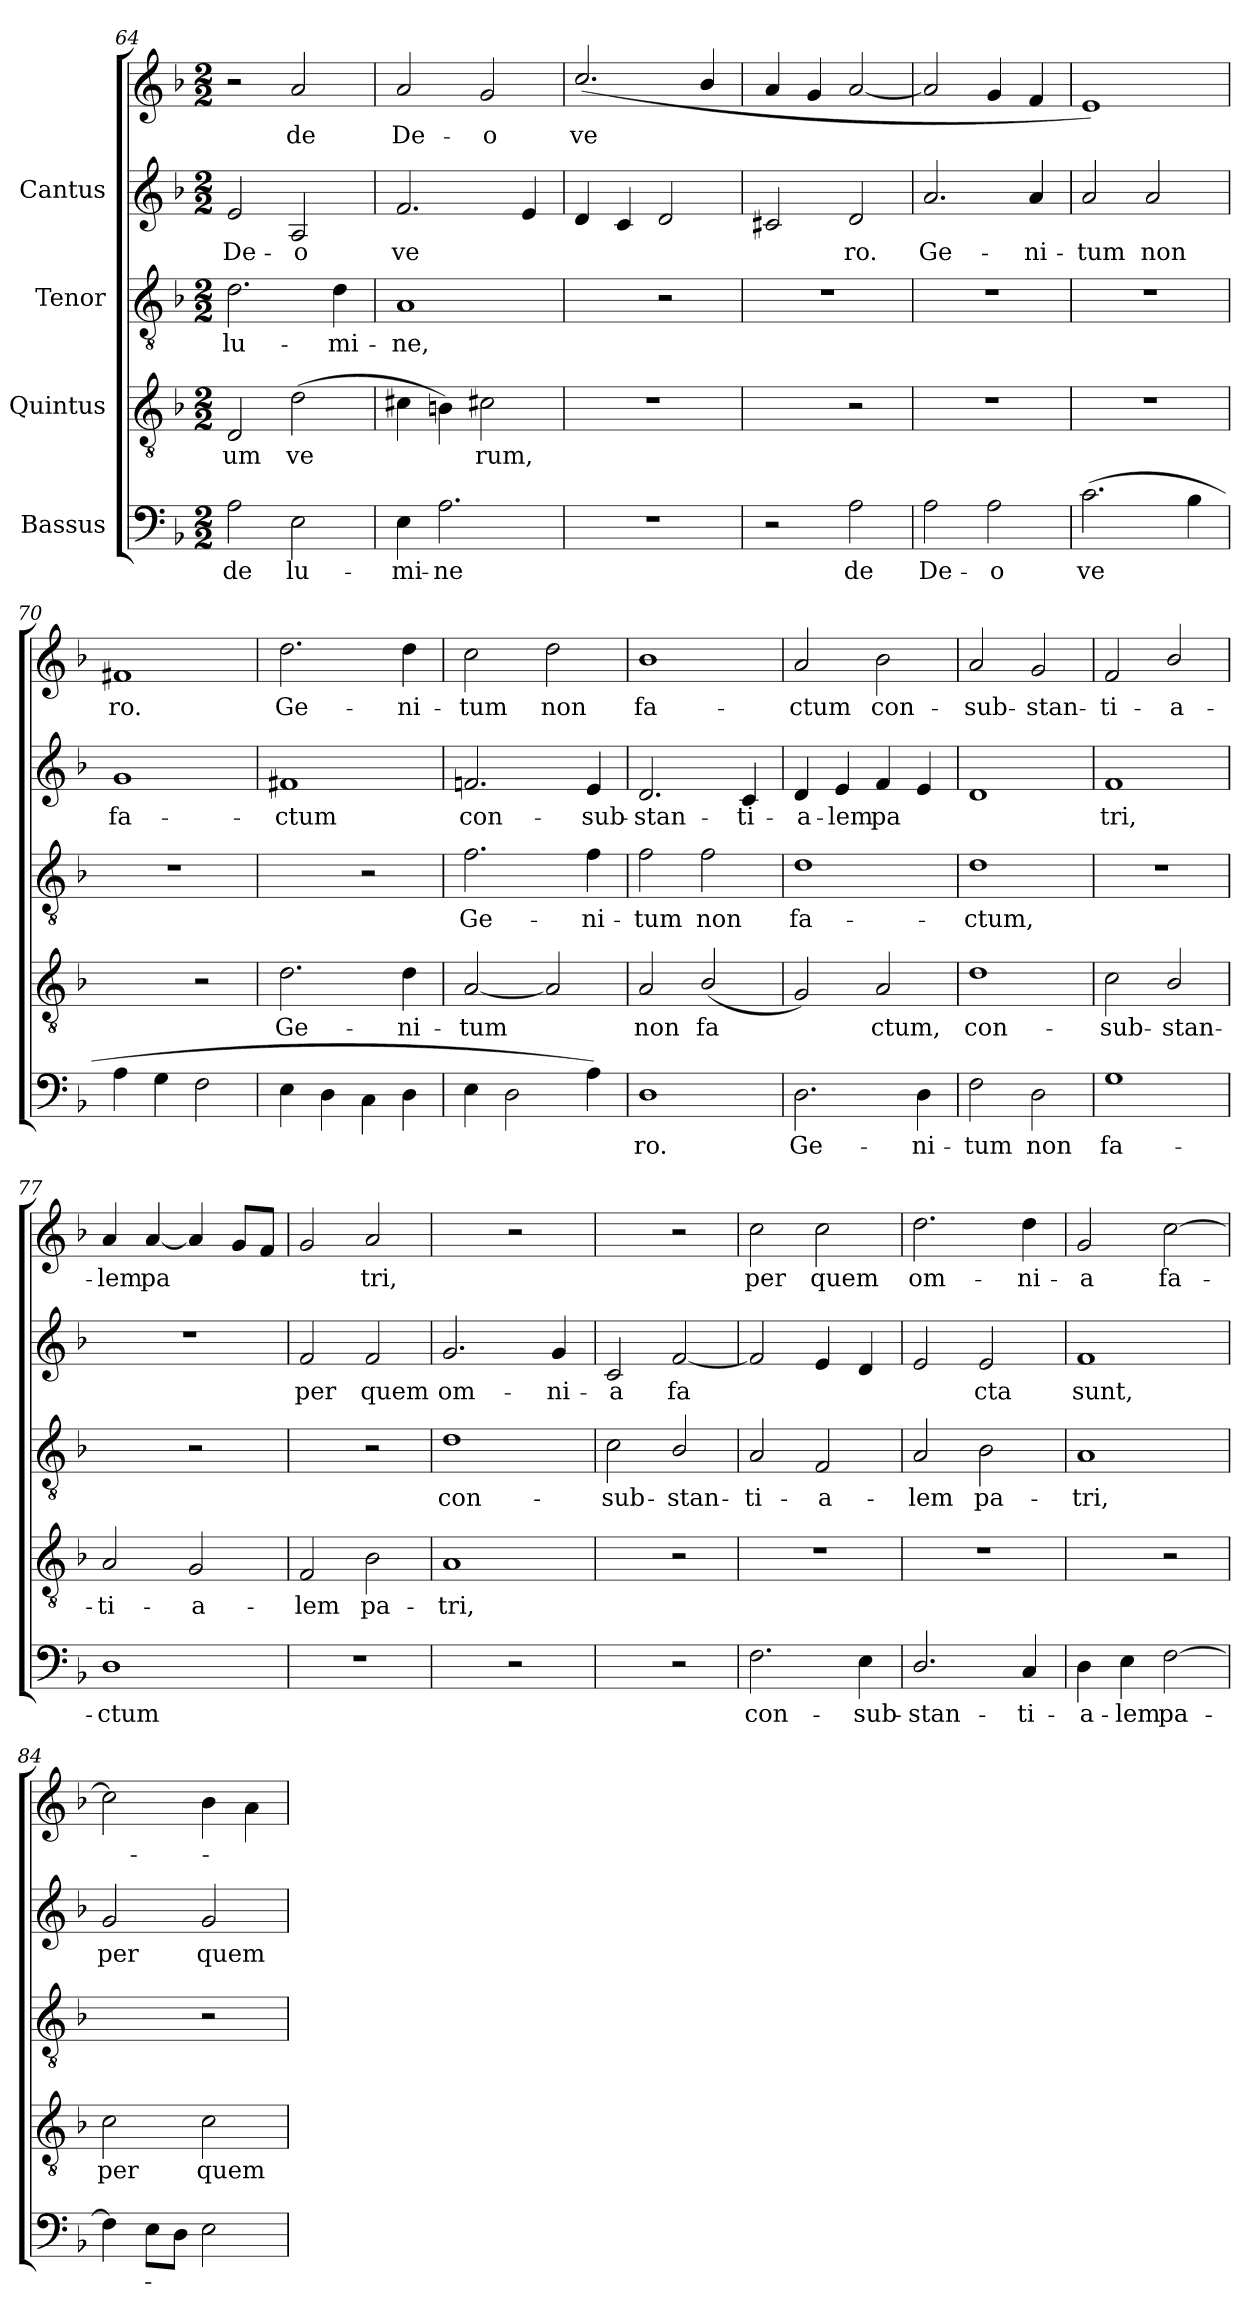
**kern	**text	**kern	**text	**kern	**text	**kern	**text	**kern	**text
*part4	*part4	*part3	*part3	*part2	*part2	*part1	*part1	*part1	*part1
*staff5	*staff5	*staff4	*staff4	*staff3	*staff3	*staff2	*staff2	*staff1	*staff1
*I"Bassus	*	*I"Quintus	*	*I"Tenor	*	*I"Cantus	*	*	*
!!LO:PB:g=z
*clefF4	*	*clefGv2	*	*clefGv2	*	*clefG2	*	*clefG2	*
*k[b-]	*	*k[b-]	*	*k[b-]	*	*k[b-]	*	*k[b-]	*
*F:	*	*F:	*	*F:	*	*F:	*	*F:	*
*M2/2	*	*M2/2	*	*M2/2	*	*M2/2	*	*M2/2	*
=64	=64	=64	=64	=64	=64	=64	=64	=64	=64
!	!LO:LY:b:cj	!	!LO:LY:b:cj	!	!LO:LY:b:cj	!	!LO:LY:b:cj	!	!
2A\	de	2D/	-um	2.d\	lu-	2e/	De-	2r	.
!	!LO:LY:b:cj	!	!LO:LY:b:cj	!	!	!	!LO:LY:b:cj	!	!LO:LY:b
2E\	lu-	(>2d\	ve-	.	.	2A/	-o	2a/	de
!	!	!	!	!	!LO:LY:b:cj	!	!	!	!
.	.	.	.	4d\	-mi-	.	.	.	.
!!LO:LB:g=z
=65	=65	=65	=65	=65	=65	=65	=65	=65	=65
!	!LO:LY:b:cj	!	!LO:LY:b:cj	!	!LO:LY:b:cj	!	!LO:LY:b:cj	!	!LO:LY:b
4E\	-mi-	4c#X\	-	1A	-ne,	2.f/	ve-	2a/	De-
!	!LO:LY:b:cj	!	!LO:LY:b:cj	!	!	!	!	!	!
2.A\	-ne	4Bn\)	.	.	.	.	.	.	.
!	!	!	!LO:LY:b:cj	!	!	!	!	!	!LO:LY:b
.	.	2c#X\	rum,	.	.	.	.	2g/	-o
!	!	!	!	!	!	!	!LO:LY:b:cj	!	!
.	.	.	.	.	.	4e/	--	.	.
!!LO:LB:g=z
=66	=66	=66	=66	=66	=66	=66	=66	=66	=66
!	!	!	!	!	!	!	!	!	!LO:LY:b
1r	.	1r	.	2ryy	.	4d/	.	(<2.cc/	-ve-
.	.	.	.	.	.	4c/	.	.	.
.	.	.	.	2r	.	2d/	.	.	.
!	!	!	!	!	!	!	!	!	!LO:LY:b
.	.	.	.	.	.	.	.	4b-/	--
!!LO:LB:g=z
=67	=67	=67	=67	=67	=67	=67	=67	=67	=67
!	!	!	!	!	!	!	!LO:LY:b:cj	!	!
2r	.	2ryy	.	1r	.	2c#X/	-	4a/	.
.	.	.	.	.	.	.	.	4g/	.
!	!LO:LY:b:cj	!	!	!	!	!	!LO:LY:b:cj	!	!
2A\	de	2r	.	.	.	2d/	ro.	[<2a/	.
!!LO:PB:g=z
=68	=68	=68	=68	=68	=68	=68	=68	=68	=68
!	!LO:LY:b:cj	!	!	!	!	!	!LO:LY:b:cj	!	!
2A\	De-	1r	.	1r	.	2.a/	Ge-	2a/]	.
!	!LO:LY:b:cj	!	!	!	!	!	!	!	!
2A\	-o	.	.	.	.	.	.	4g/	.
!	!	!	!	!	!	!	!LO:LY:b:cj	!	!
.	.	.	.	.	.	4a/	-ni-	4f/	.
!!LO:LB:g=z
=69	=69	=69	=69	=69	=69	=69	=69	=69	=69
!	!LO:LY:b:cj	!	!	!	!	!	!LO:LY:b:cj	!	!
(>2.c\	ve-	1r	.	1r	.	2a/	-tum	1e)	.
!	!	!	!	!	!	!	!LO:LY:b:cj	!	!
.	.	.	.	.	.	2a/	non	.	.
!	!LO:LY:b:cj	!	!	!	!	!	!	!	!
4B-\	--	.	.	.	.	.	.	.	.
!!LO:LB:g=z
=70	=70	=70	=70	=70	=70	=70	=70	=70	=70
!	!	!	!	!	!	!	!LO:LY:b:cj	!	!LO:LY:b
4A\	.	2ryy	.	1r	.	1g	fa-	1f#X	ro.
4G\	.	.	.	.	.	.	.	.	.
2F\	.	2r	.	.	.	.	.	.	.
!!LO:LB:g=z
=71	=71	=71	=71	=71	=71	=71	=71	=71	=71
!	!	!	!LO:LY:b:cj	!	!	!	!LO:LY:b:cj	!	!LO:LY:b
4E\	.	2.d\	Ge-	2ryy	.	1f#X	-ctum	2.dd\	-Ge-
4D\	.	.	.	.	.	.	.	.	.
4C\	.	.	.	2r	.	.	.	.	.
!	!	!	!LO:LY:b:cj	!	!	!	!	!	!LO:LY:b
4D\	.	4d\	-ni-	.	.	.	.	4dd\	-ni-
!!LO:PB:g=z
=72	=72	=72	=72	=72	=72	=72	=72	=72	=72
!	!	!	!LO:LY:b:cj	!	!LO:LY:b:cj	!	!LO:LY:b:cj	!	!LO:LY:b
4E\	.	[<2A/	-tum	2.f\	Ge-	2.fn/	con-	2cc\	tum
2D\	.	.	.	.	.	.	.	.	.
!	!	!	!LO:LY:b:cj	!	!	!	!	!	!LO:LY:b
.	.	2A/]	.	.	.	.	.	2dd\	non
!	!	!	!	!	!LO:LY:b:cj	!	!LO:LY:b:cj	!	!
4A\)	.	.	.	4f\	-ni-	4e/	-sub-	.	.
!!LO:LB:g=z
=73	=73	=73	=73	=73	=73	=73	=73	=73	=73
!	!LO:LY:b:cj	!	!LO:LY:b:cj	!	!LO:LY:b:cj	!	!LO:LY:b:cj	!	!LO:LY:b
1D	-ro.	2A/	non	2f\	-tum	2.d/	-stan-	1b-	-fa-
!	!	!	!LO:LY:b:cj	!	!LO:LY:b:cj	!	!	!	!
.	.	(<2B-/	fa-	2f\	non	.	.	.	.
!	!	!	!	!	!	!	!LO:LY:b:cj	!	!
.	.	.	.	.	.	4c/	-ti-	.	.
!!LO:LB:g=z
=74	=74	=74	=74	=74	=74	=74	=74	=74	=74
!	!LO:LY:b:cj	!	!LO:LY:b:cj	!	!LO:LY:b:cj	!	!LO:LY:b:cj	!	!LO:LY:b
2.D\	Ge-	2G/)	-	1d	fa-	4d/	-a-	2a/	-ctum
!	!	!	!	!	!	!	!LO:LY:b:cj	!	!
.	.	.	.	.	.	4e/	-lem	.	.
!	!	!	!LO:LY:b:cj	!	!	!	!LO:LY:b:cj	!	!LO:LY:b
.	.	2A/	ctum,	.	.	4f/	pa-	2b-\	con-
!	!LO:LY:b:cj	!	!	!	!	!	!LO:LY:b:cj	!	!
4D\	-ni-	.	.	.	.	4e/	--	.	.
!!LO:PB:g=z
=75	=75	=75	=75	=75	=75	=75	=75	=75	=75
!	!LO:LY:b:cj	!	!LO:LY:b:cj	!	!LO:LY:b:cj	!	!	!	!LO:LY:b
2F\	-tum	1d	con-	1d	-ctum,	1d	.	2a/	-sub-
!	!LO:LY:b:cj	!	!	!	!	!	!	!	!LO:LY:b
2D\	non	.	.	.	.	.	.	2g/	-stan-
!!LO:LB:g=z
=76	=76	=76	=76	=76	=76	=76	=76	=76	=76
!	!LO:LY:b:cj	!	!LO:LY:b:cj	!	!	!	!LO:LY:b:cj	!	!LO:LY:b
1G	fa-	2c\	-sub-	1r	.	1f	-tri,	2f/	-ti-
!	!	!	!LO:LY:b:cj	!	!	!	!	!	!LO:LY:b
.	.	2B-/	-stan-	.	.	.	.	2b-/	-a-
!!LO:LB:g=z
=77	=77	=77	=77	=77	=77	=77	=77	=77	=77
!	!LO:LY:b:cj	!	!LO:LY:b:cj	!	!	!	!	!	!LO:LY:b
1D	-ctum	2A/	-ti-	2ryy	.	1r	.	4a/	lem
!	!	!	!	!	!	!	!	!	!LO:LY:b
.	.	.	.	.	.	.	.	[<4a/	pa-
!	!	!	!LO:LY:b:cj	!	!	!	!	!	!LO:LY:b
.	.	2G/	-a-	2r	.	.	.	4a/]	--
!	!	!	!	!	!	!	!	!	!LO:LY:b
.	.	.	.	.	.	.	.	8g/L	--
!	!	!	!	!	!	!	!	!	!LO:LY:b
.	.	.	.	.	.	.	.	8f/J	--
!!LO:LB:g=z
=78	=78	=78	=78	=78	=78	=78	=78	=78	=78
!	!	!	!LO:LY:b:cj	!	!	!	!LO:LY:b:cj	!	!LO:LY:b
1r	.	2F/	-lem	2ryy	.	2f/	per	2g/	-
!	!	!	!LO:LY:b:cj	!	!	!	!LO:LY:b:cj	!	!LO:LY:b
.	.	2B-\	pa-	2r	.	2f/	quem	2a/	tri,
!!LO:PB:g=z
=79	=79	=79	=79	=79	=79	=79	=79	=79	=79
!	!	!	!LO:LY:b:cj	!	!LO:LY:b:cj	!	!LO:LY:b:cj	!	!
2ryy	.	1A	-tri,	1d	con-	2.g/	om-	2ryy	.
2r	.	.	.	.	.	.	.	2r	.
!	!	!	!	!	!	!	!LO:LY:b:cj	!	!
.	.	.	.	.	.	4g/	-ni-	.	.
!!LO:LB:g=z
=80	=80	=80	=80	=80	=80	=80	=80	=80	=80
!	!	!	!	!	!LO:LY:b:cj	!	!LO:LY:b:cj	!	!
2ryy	.	2ryy	.	2c\	-sub-	2c/	-a	2ryy	.
!	!	!	!	!	!LO:LY:b:cj	!	!LO:LY:b:cj	!	!
2r	.	2r	.	2B-/	-stan-	[<2f/	fa-	2r	.
!!LO:LB:g=z
=81	=81	=81	=81	=81	=81	=81	=81	=81	=81
!	!LO:LY:b:cj	!	!	!	!LO:LY:b:cj	!	!	!	!LO:LY:b
2.F\	con-	1r	.	2A/	-ti-	2f/]	.	2cc\	-per
!	!	!	!	!	!LO:LY:b:cj	!	!	!	!LO:LY:b
.	.	.	.	2F/	-a-	4e/	.	2cc\	quem
!	!LO:LY:b:cj	!	!	!	!	!	!	!	!
4E\	-sub-	.	.	.	.	4d/	.	.	.
!!LO:LB:g=z
=82	=82	=82	=82	=82	=82	=82	=82	=82	=82
!	!LO:LY:b:cj	!	!	!	!LO:LY:b:cj	!	!LO:LY:b:cj	!	!LO:LY:b
2.D/	-stan-	1r	.	2A/	-lem	2e/	-	2.dd\	om-
!	!	!	!	!	!LO:LY:b:cj	!	!LO:LY:b:cj	!	!
.	.	.	.	2B-\	pa-	2e/	cta	.	.
!	!LO:LY:b:cj	!	!	!	!	!	!	!	!LO:LY:b
4C/	-ti-	.	.	.	.	.	.	4dd\	-ni-
!!LO:PB:g=z
=83	=83	=83	=83	=83	=83	=83	=83	=83	=83
!	!LO:LY:b:cj	!	!	!	!LO:LY:b:cj	!	!LO:LY:b:cj	!	!LO:LY:b
4D\	-a-	2ryy	.	1A	-tri,	1f	-sunt,	2g/	a
!	!LO:LY:b:cj	!	!	!	!	!	!	!	!
4E\	-lem	.	.	.	.	.	.	.	.
!	!LO:LY:b:cj	!	!	!	!	!	!	!	!LO:LY:b
[>2F\	pa-	2r	.	.	.	.	.	[>2cc\	fa-
=84	=84	=84	=84	=84	=84	=84	=84	=84	=84
!	!	!	!LO:LY:b:cj	!	!	!	!LO:LY:b:cj	!	!
4F\]	.	2c\	per	2ryy	.	2g/	per	2cc\]	.
8E\L	.	.	.	.	.	.	.	.	.
8D\J	.	.	.	.	.	.	.	.	.
!	!	!	!LO:LY:b:cj	!	!	!	!LO:LY:b:cj	!	!
2E\	.	2c\	quem	2r	.	2g/	quem	4b-\	.
.	.	.	.	.	.	.	.	4a\	.
=	=	=	=	=	=	=	=	=	=
*-	*-	*-	*-	*-	*-	*-	*-	*-	*-
